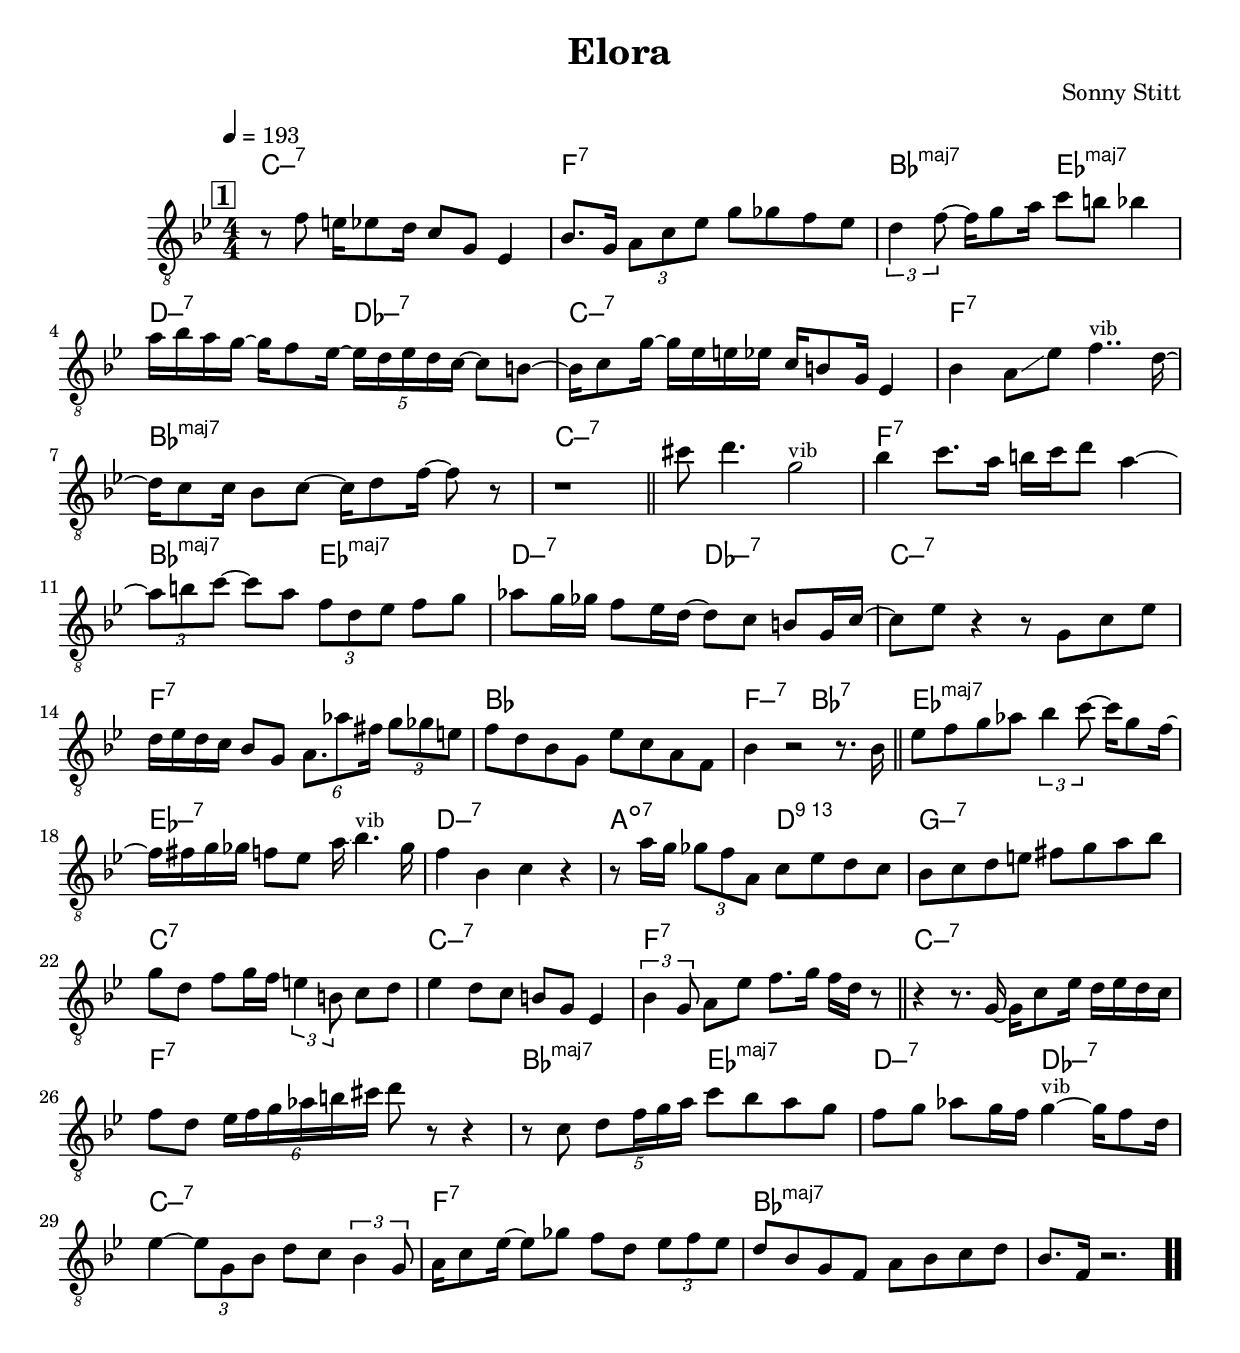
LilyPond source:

\version "2.13.2"

#(ly:set-option 'point-and-click #f)

\header {
  title = "Elora"
  composer = "Sonny Stitt"
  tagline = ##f
}
global =
{
    \override Staff.TimeSignature #'style = #'()
    \time 4/4
    \clef "treble_8"
    \key bes \major
    \override Rest #'direction = #'0
    \override MultiMeasureRest #'staff-position = #0
}
\score
{
<<
    \transpose c' c'

    \new ChordNames { \chords {
      \set majorSevenSymbol = \markup { "maj7" }
      \set minorChordModifier = \markup { \char ##x2013 }
      
      | c1:min7 | f1:7 | bes2:maj es2:maj | d2:min7 des2:min7 | c1:min7 | f1:7 | bes1:maj | c1:min7 
      | s1 | f1:7 | bes2:maj es2:maj | d2:min7 des2:min7 | c1:min7 | f1:7 | bes1 | f2:min7 bes2:7 
      | es1:maj | es1:min7 | d1:min7 | a2:dim7 d2:775+ | g1:min7 | c1:7 | c1:min7 | f1:7 
      | c1:min7 | f1:7 | bes2:maj es2:maj | d2:min7 des2:min7 | c1:min7 | f1:7 | bes1:maj|
      }
      }

    \new Staff
    <<
    \transpose c' c'

    {
      \global
  		%\override Score.MetronomeMark #'transparent = ##t
  		%\override Score.MetronomeMark #'stencil = ##f
  		
  		\override HorizontalBracket #'direction = #UP
  		\override HorizontalBracket #'bracket-flare = #'(0 . 0)
  		
  		\override TextSpanner #'dash-fraction = #1.0
  		\override TextSpanner #'bound-details #'left #'text = \markup{ \concat{\draw-line #'(0 . -1.0) \draw-line #'(1.0 . 0) }}
  		\override TextSpanner #'bound-details #'right #'text = \markup{ \concat{ \draw-line #'(1.0 . 0) \draw-line #'(0 . -1.0) }}
          \set Score.markFormatter = #format-mark-box-numbers


      \tempo 4 = 193
      \set Score.currentBarNumber = #1
     
      \bar "||" \mark \default r8 f'8 e'16 es'8 d'16 c'8 g8 es4 
      | bes8. g16 \tuplet 3/2 {a8 c'8 es'8} g'8 ges'8 f'8 es'8 
      | \tuplet 3/2 {d'4 f'8~} f'16 g'8 a'16 c''8 b'8 bes'4 
      | a'16 bes'16 a'16 g'16~ g'16 f'8 es'16~ \tuplet 5/4 {es'16 d'16 es'16 d'16 c'16~} c'8 b8~ 
      | b16 c'8 g'16~ g'16 es'16 e'16 es'16 c'16 b8 g16 es4 
      | bes4 a8\glissando  es'8 f'4..^\markup{\left-align \small vib} d'16~ 
      | d'16 c'8 c'16 bes8 c'8~ c'16 d'8 f'16~ f'8 r8 
      | r1 
      \bar "||" cis''8 d''4. g'2^\markup{\left-align \small vib} 
      | bes'4 c''8. a'16 b'16 c''16 d''8 a'4~ 
      | \tuplet 3/2 {a'8 b'8 c''8~} c''8 a'8 \tuplet 3/2 {f'8 d'8 es'8} f'8 g'8 
      | aes'8 g'16 ges'16 f'8 es'16 d'16~ d'8 c'8 b8 g16 c'16~ 
      | c'8 es'8 r4 r8 g8 c'8 es'8 
      | d'16 es'16 d'16 c'16 bes8 g8 \tuplet 6/4 {a8. aes'8 fis'16} \tuplet 3/2 {g'8 ges'8 e'8} 
      | f'8 d'8 bes8 g8 es'8 c'8 a8 f8 
      | bes4 r2 r8. bes16 
      \bar "||" es'8 f'8 g'8 aes'8 \tuplet 3/2 {bes'4 c''8~} c''16 g'8 f'16~ 
      | f'16 fis'16 g'16 ges'16 f'8 es'8 a'16\glissando  bes'4.^\markup{\left-align \small vib} ges'16 
      | f'4 bes4 c'4 r4 
      | r8 a'16 g'16 \tuplet 3/2 {ges'8 f'8 a8} c'8 es'8 d'8 c'8 
      | bes8 c'8 d'8 e'8 fis'8 g'8 a'8 bes'8 
      | g'8 d'8 f'8 g'16 f'16 \tuplet 3/2 {e'4 b8} c'8 d'8 
      | es'4 d'8 c'8 b8 g8 es4 
      | \tuplet 3/2 {bes4 g8} a8 es'8 f'8. g'16 f'16 d'16 r8 
      \bar "||" r4 r8. g16~ g16 c'8 es'16 d'16 es'16 d'16 c'16 
      | f'8 d'8 \tuplet 6/4 {es'16 f'16 g'16 aes'16 b'16 cis''16} d''8 r8 r4 
      | r8 c'8 \tuplet 5/4 {d'8 f'16 g'16 a'16} c''8 bes'8 a'8 g'8 
      | f'8 g'8 aes'8 g'16 f'16 g'4~^\markup{\left-align \small vib} g'16 f'8 d'16 
      | es'4~ \tuplet 3/2 {es'8 g8 bes8} d'8 c'8 \tuplet 3/2 {bes4 g8} 
      | a16 c'8 es'16~ es'8 ges'8 f'8 d'8 \tuplet 3/2 {es'8 f'8 es'8} 
      | d'8 bes8 g8 f8 a8 bes8 c'8 d'8 
      | bes8. f16 r2.\bar  ".."
    }
    >>
>>    
}
